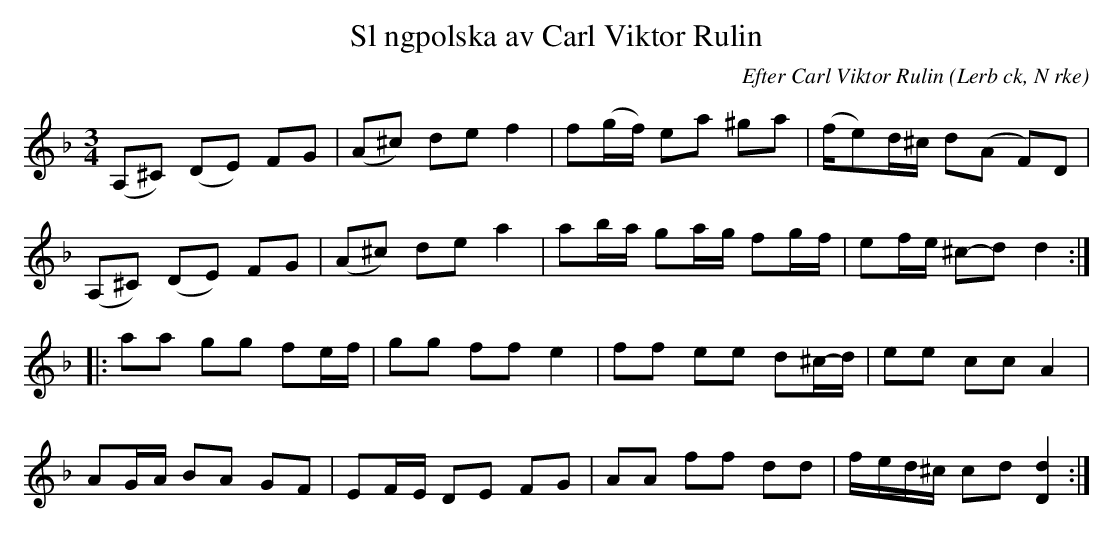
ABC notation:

X:1
T:Sl ngpolska av Carl Viktor Rulin
L:1/8
M:3/4
O: Lerb ck, N rke
C: Efter Carl Viktor Rulin
K:Dm
(A,-^C) (D-E) FG | (A-^c) de f2 | f(g/-f/) ea ^ga | (f/-e)/d/^c/ d(A- F)D |
(A,-^C) (D-E) FG | (A-^c) de a2 | ab/-a/ ga/-g/ fg/-f/ | ef/e/ ^c-d d2 ::
aa gg fe/f/ | gg ff e2 | ff ee d^c/-d/ | ee cc A2 |
AG/-A/ BA GF | EF/-E/ DE FG | AA ff dd | f/-e/d/^c/ c-d [Dd]2 :|
